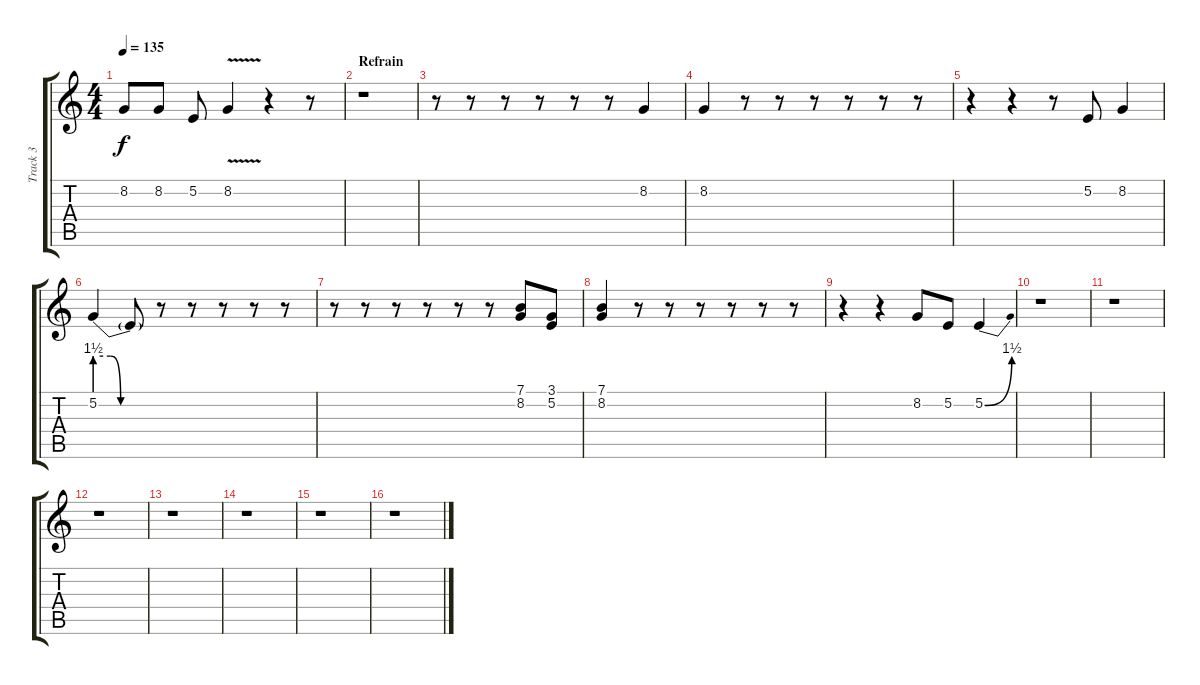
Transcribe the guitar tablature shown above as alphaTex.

\track ("Track 3" "Track 3") {instrument trumpet}
\staff {score tabs}
\tuning (E4 B3 G3 D3 A2 E2) {hide}
\ts (4 4)
\tempo 135
\clef g2
\ks c
8.2.8{dy f} 8.2.8 5.2.8 8.2{v}.4 r.4 r.8 |
\section ("" "Refrain")
r.1 |
r.8 r.8 r.8 r.8 r.8 r.8 8.2.4 |
8.2.4 r.8 r.8 r.8 r.8 r.8 r.8 |
r.4 r.4 r.8 5.2.8 8.2.4 |
5.2{be (custom 0 6 15 6 25 0 60 0)}.4 5.2{t}.8 r.8 r.8 r.8 r.8 r.8 |
r.8 r.8 r.8 r.8 r.8 r.8 (7.1 8.2).8 (3.1 5.2).8 |
(7.1 8.2).4 r.8 r.8 r.8 r.8 r.8 r.8 |
r.4 r.4 8.2.8 5.2.8 5.2{be (bend 0 0 60 6)}.4 |
r.1 |
r.1 |
r.1 |
r.1 |
r.1 |
r.1 |
r.1
